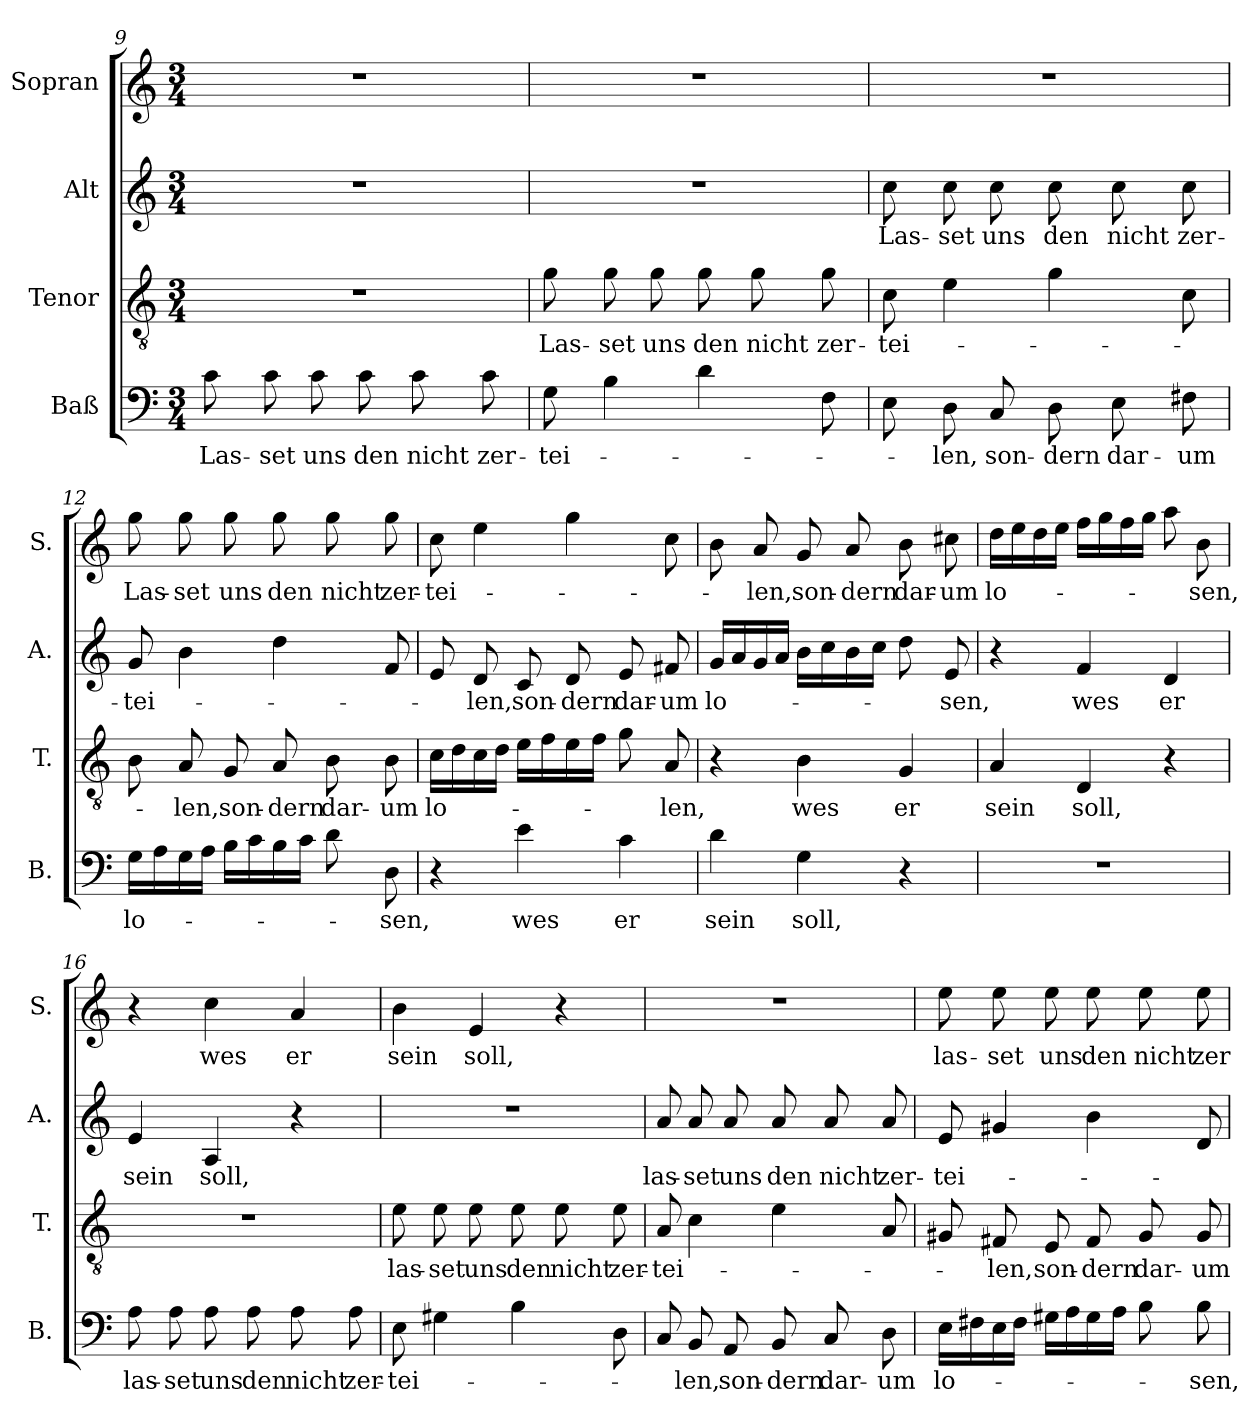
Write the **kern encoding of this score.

**kern	**text	**kern	**text	**kern	**text	**kern	**text
*part4	*part4	*part3	*part3	*part2	*part2	*part1	*part1
*staff4	*staff4	*staff3	*staff3	*staff2	*staff2	*staff1	*staff1
*I"Baß	*	*I"Tenor	*	*I"Alt	*	*I"Sopran	*
*I'B.	*	*I'T.	*	*I'A.	*	*I'S.	*
*clefF4	*	*clefGv2	*	*clefG2	*	*clefG2	*
*k[]	*	*k[]	*	*k[]	*	*k[]	*
*M3/4	*	*M3/4	*	*M3/4	*	*M3/4	*
=9	=9	=9	=9	=9	=9	=9	=9
!	!LO:LY:b	!	!	!	!	!	!
8c\	Las-	2.r	.	2.r	.	2.r	.
!	!LO:LY:b	!	!	!	!	!	!
8c\	-set	.	.	.	.	.	.
!	!LO:LY:b	!	!	!	!	!	!
8c\	uns	.	.	.	.	.	.
!	!LO:LY:b	!	!	!	!	!	!
8c\	den	.	.	.	.	.	.
!	!LO:LY:b	!	!	!	!	!	!
8c\	nicht	.	.	.	.	.	.
!	!LO:LY:b	!	!	!	!	!	!
8c\	zer-	.	.	.	.	.	.
=10	=10	=10	=10	=10	=10	=10	=10
!	!LO:LY:b	!	!LO:LY:b	!	!	!	!
8G\	-tei-	8g\	Las-	2.r	.	2.r	.
!	!	!	!LO:LY:b	!	!	!	!
4B\	.	8g\	-set	.	.	.	.
!	!	!	!LO:LY:b	!	!	!	!
.	.	8g\	uns	.	.	.	.
!	!	!	!LO:LY:b	!	!	!	!
4d\	.	8g\	den	.	.	.	.
!	!	!	!LO:LY:b	!	!	!	!
.	.	8g\	nicht	.	.	.	.
!	!	!	!LO:LY:b	!	!	!	!
8F\	.	8g\	zer-	.	.	.	.
=11	=11	=11	=11	=11	=11	=11	=11
!	!	!	!LO:LY:b	!	!LO:LY:b	!	!
8E\	.	8c\	-tei-	8cc\	Las-	2.r	.
!	!LO:LY:b	!	!	!	!LO:LY:b	!	!
8D\	-len,	4e\	.	8cc\	-set	.	.
!	!LO:LY:b	!	!	!	!LO:LY:b	!	!
8C/	son-	.	.	8cc\	uns	.	.
!	!LO:LY:b	!	!	!	!LO:LY:b	!	!
8D\	-dern	4g\	.	8cc\	den	.	.
!	!LO:LY:b	!	!	!	!LO:LY:b	!	!
8E\	dar-	.	.	8cc\	nicht	.	.
!	!LO:LY:b	!	!	!	!LO:LY:b	!	!
8F#X\	-um	8c\	.	8cc\	zer-	.	.
!!LO:LB:g=z
=12	=12	=12	=12	=12	=12	=12	=12
!	!LO:LY:b	!	!	!	!LO:LY:b	!	!LO:LY:b
16G\LL	lo-	8B\	.	8g/	-tei-	8gg\	Las-
16A\	.	.	.	.	.	.	.
!	!	!	!LO:LY:b	!	!	!	!LO:LY:b
16G\	.	8A/	-len,	4b\	.	8gg\	-set
16A\JJ	.	.	.	.	.	.	.
!	!	!	!LO:LY:b	!	!	!	!LO:LY:b
16B\LL	.	8G/	son-	.	.	8gg\	uns
16c\	.	.	.	.	.	.	.
!	!	!	!LO:LY:b	!	!	!	!LO:LY:b
16B\	.	8A/	-dern	4dd\	.	8gg\	den
16c\JJ	.	.	.	.	.	.	.
!	!	!	!LO:LY:b	!	!	!	!LO:LY:b
8d\	.	8B\	dar-	.	.	8gg\	nicht
!	!LO:LY:b	!	!LO:LY:b	!	!	!	!LO:LY:b
8D\	-sen,	8B\	-um	8f/	.	8gg\	zer-
=13	=13	=13	=13	=13	=13	=13	=13
!	!	!	!LO:LY:b	!	!	!	!LO:LY:b
4r	.	16c\LL	lo-	8e/	.	8cc\	-tei-
.	.	16d\	.	.	.	.	.
!	!	!	!	!	!LO:LY:b	!	!
.	.	16c\	.	8d/	-len,	4ee\	.
.	.	16d\JJ	.	.	.	.	.
!	!LO:LY:b	!	!	!	!LO:LY:b	!	!
4e\	wes	16e\LL	.	8c/	son-	.	.
.	.	16f\	.	.	.	.	.
!	!	!	!	!	!LO:LY:b	!	!
.	.	16e\	.	8d/	-dern	4gg\	.
.	.	16f\JJ	.	.	.	.	.
!	!LO:LY:b	!	!	!	!LO:LY:b	!	!
4c\	er	8g\	.	8e/	dar-	.	.
!	!	!	!LO:LY:b	!	!LO:LY:b	!	!
.	.	8A/	-len,	8f#X/	-um	8cc\	.
=14	=14	=14	=14	=14	=14	=14	=14
!	!LO:LY:b	!	!	!	!LO:LY:b	!	!
4d\	sein	4r	.	16g/LL	lo-	8b\	.
.	.	.	.	16a/	.	.	.
!	!	!	!	!	!	!	!LO:LY:b
.	.	.	.	16g/	.	8a/	-len,
.	.	.	.	16a/JJ	.	.	.
!	!LO:LY:b	!	!LO:LY:b	!	!	!	!LO:LY:b
4G\	soll,	4B\	wes	16b\LL	.	8g/	son-
.	.	.	.	16cc\	.	.	.
!	!	!	!	!	!	!	!LO:LY:b
.	.	.	.	16b\	.	8a/	-dern
.	.	.	.	16cc\JJ	.	.	.
!	!	!	!LO:LY:b	!	!	!	!LO:LY:b
4r	.	4G/	er	8dd\	.	8b\	dar-
!	!	!	!	!	!LO:LY:b	!	!LO:LY:b
.	.	.	.	8e/	-sen,	8cc#X\	-um
!!LO:PB:g=z
=15	=15	=15	=15	=15	=15	=15	=15
!	!	!	!LO:LY:b	!	!	!	!LO:LY:b
2.r	.	4A/	sein	4r	.	16dd\LL	lo-
.	.	.	.	.	.	16ee\	.
.	.	.	.	.	.	16dd\	.
.	.	.	.	.	.	16ee\JJ	.
!	!	!	!LO:LY:b	!	!LO:LY:b	!	!
.	.	4D/	soll,	4f/	wes	16ff\LL	.
.	.	.	.	.	.	16gg\	.
.	.	.	.	.	.	16ff\	.
.	.	.	.	.	.	16gg\JJ	.
!	!	!	!	!	!LO:LY:b	!	!
.	.	4r	.	4d/	er	8aa\	.
!	!	!	!	!	!	!	!LO:LY:b
.	.	.	.	.	.	8b\	-sen,
=16	=16	=16	=16	=16	=16	=16	=16
!	!LO:LY:b	!	!	!	!LO:LY:b	!	!
8A\	las-	2.r	.	4e/	sein	4r	.
!	!LO:LY:b	!	!	!	!	!	!
8A\	-set	.	.	.	.	.	.
!	!LO:LY:b	!	!	!	!LO:LY:b	!	!LO:LY:b
8A\	uns	.	.	4A/	soll,	4cc\	wes
!	!LO:LY:b	!	!	!	!	!	!
8A\	den	.	.	.	.	.	.
!	!LO:LY:b	!	!	!	!	!	!LO:LY:b
8A\	nicht	.	.	4r	.	4a/	er
!	!LO:LY:b	!	!	!	!	!	!
8A\	zer-	.	.	.	.	.	.
=17	=17	=17	=17	=17	=17	=17	=17
!	!LO:LY:b	!	!LO:LY:b	!	!	!	!LO:LY:b
8E\	-tei-	8e\	las-	2.r	.	4b\	sein
!	!	!	!LO:LY:b	!	!	!	!
4G#X\	.	8e\	-set	.	.	.	.
!	!	!	!LO:LY:b	!	!	!	!LO:LY:b
.	.	8e\	uns	.	.	4e/	soll,
!	!	!	!LO:LY:b	!	!	!	!
4B\	.	8e\	den	.	.	.	.
!	!	!	!LO:LY:b	!	!	!	!
.	.	8e\	nicht	.	.	4r	.
!	!	!	!LO:LY:b	!	!	!	!
8D\	.	8e\	zer-	.	.	.	.
!!LO:LB:g=z
=18	=18	=18	=18	=18	=18	=18	=18
!	!	!	!LO:LY:b	!	!LO:LY:b	!	!
8C/	.	8A/	-tei-	8a/	las-	2.r	.
!	!LO:LY:b	!	!	!	!LO:LY:b	!	!
8BB/	-len,	4c\	.	8a/	-set	.	.
!	!LO:LY:b	!	!	!	!LO:LY:b	!	!
8AA/	son-	.	.	8a/	uns	.	.
!	!LO:LY:b	!	!	!	!LO:LY:b	!	!
8BB/	-dern	4e\	.	8a/	den	.	.
!	!LO:LY:b	!	!	!	!LO:LY:b	!	!
8C/	dar-	.	.	8a/	nicht	.	.
!	!LO:LY:b	!	!	!	!LO:LY:b	!	!
8D\	-um	8A/	.	8a/	zer-	.	.
=19	=19	=19	=19	=19	=19	=19	=19
!	!LO:LY:b	!	!	!	!LO:LY:b	!	!LO:LY:b
16E\LL	lo-	8G#X/	.	8e/	-tei-	8ee\	las-
16F#X\	.	.	.	.	.	.	.
!	!	!	!LO:LY:b	!	!	!	!LO:LY:b
16E\	.	8F#X/	-len,	4g#X/	.	8ee\	-set
16F#\JJ	.	.	.	.	.	.	.
!	!	!	!LO:LY:b	!	!	!	!LO:LY:b
16G#X\LL	.	8E/	son-	.	.	8ee\	uns
16A\	.	.	.	.	.	.	.
!	!	!	!LO:LY:b	!	!	!	!LO:LY:b
16G#\	.	8F#/	-dern	4b\	.	8ee\	den
16A\JJ	.	.	.	.	.	.	.
!	!	!	!LO:LY:b	!	!	!	!LO:LY:b
8B\	.	8G#/	dar-	.	.	8ee\	nicht
!	!LO:LY:b	!	!LO:LY:b	!	!	!	!LO:LY:b
8B\	-sen,	8G#/	-um	8d/	.	8ee\	zer-
=	=	=	=	=	=	=	=
*-	*-	*-	*-	*-	*-	*-	*-
